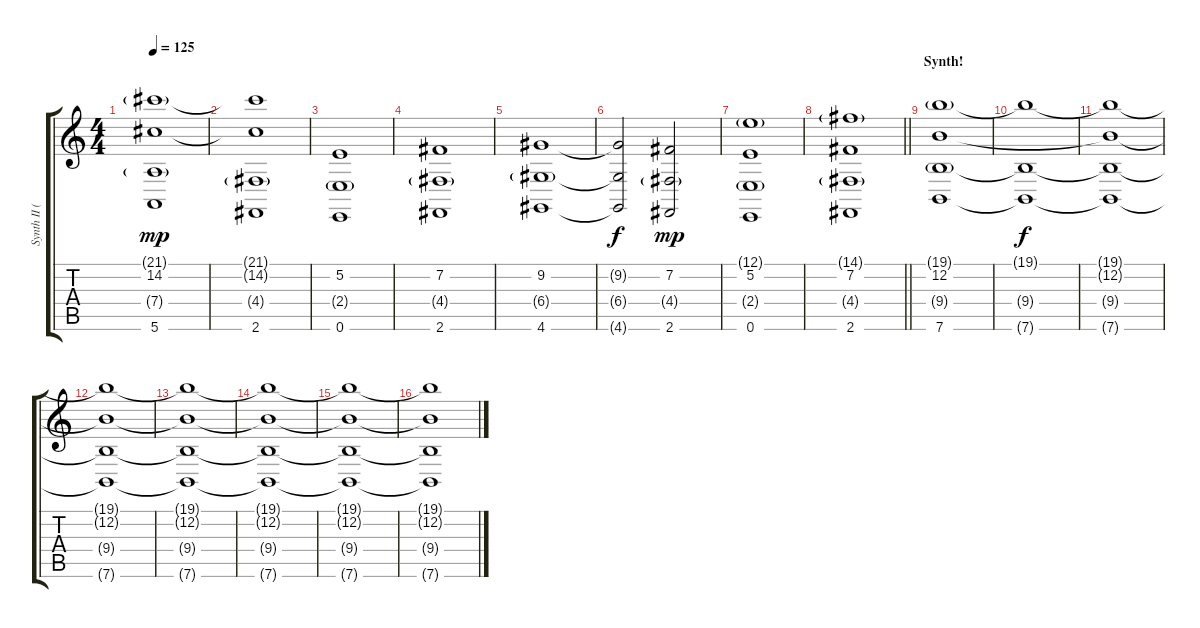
\track ("Synth II (Strings)" "Synth II (") {instrument stringensemble2}
\staff {score tabs}
\tuning (E4 B3 G3 D3 A2 E2) {hide}
\ts (4 4)
\tempo 125
\clef g2
\ks c
(21.1{g} 14.2 7.4{g} 5.6).1{dy mp} |
(21.1{t} 14.2{t} 4.4{g} 2.6).1 |
(5.2 2.4{g} 0.6).1 |
(7.2 4.4{g} 2.6).1 |
(9.2 6.4{g} 4.6).1 |
(9.2{t} 6.4{t} 4.6{t}).2{dy f} (7.2 4.4{g} 2.6).2{dy mp} |
(12.1{g} 5.2 2.4{g} 0.6).1 |
\barLineRight lightlight
(14.1{g} 7.2 4.4{g} 2.6).1 |
\section ("" "Synth!")
(19.1{g} 12.2 9.4{g} 7.6).1 |
(19.1{t} 9.4{t} 7.6{t}).1{dy f} |
(19.1{t} 12.2{t} 9.4{t} 7.6{t}).1 |
(19.1{t} 12.2{t} 9.4{t} 7.6{t}).1 |
(19.1{t} 12.2{t} 9.4{t} 7.6{t}).1 |
(19.1{t} 12.2{t} 9.4{t} 7.6{t}).1 |
(19.1{t} 12.2{t} 9.4{t} 7.6{t}).1 |
(19.1{t} 12.2{t} 9.4{t} 7.6{t}).1
